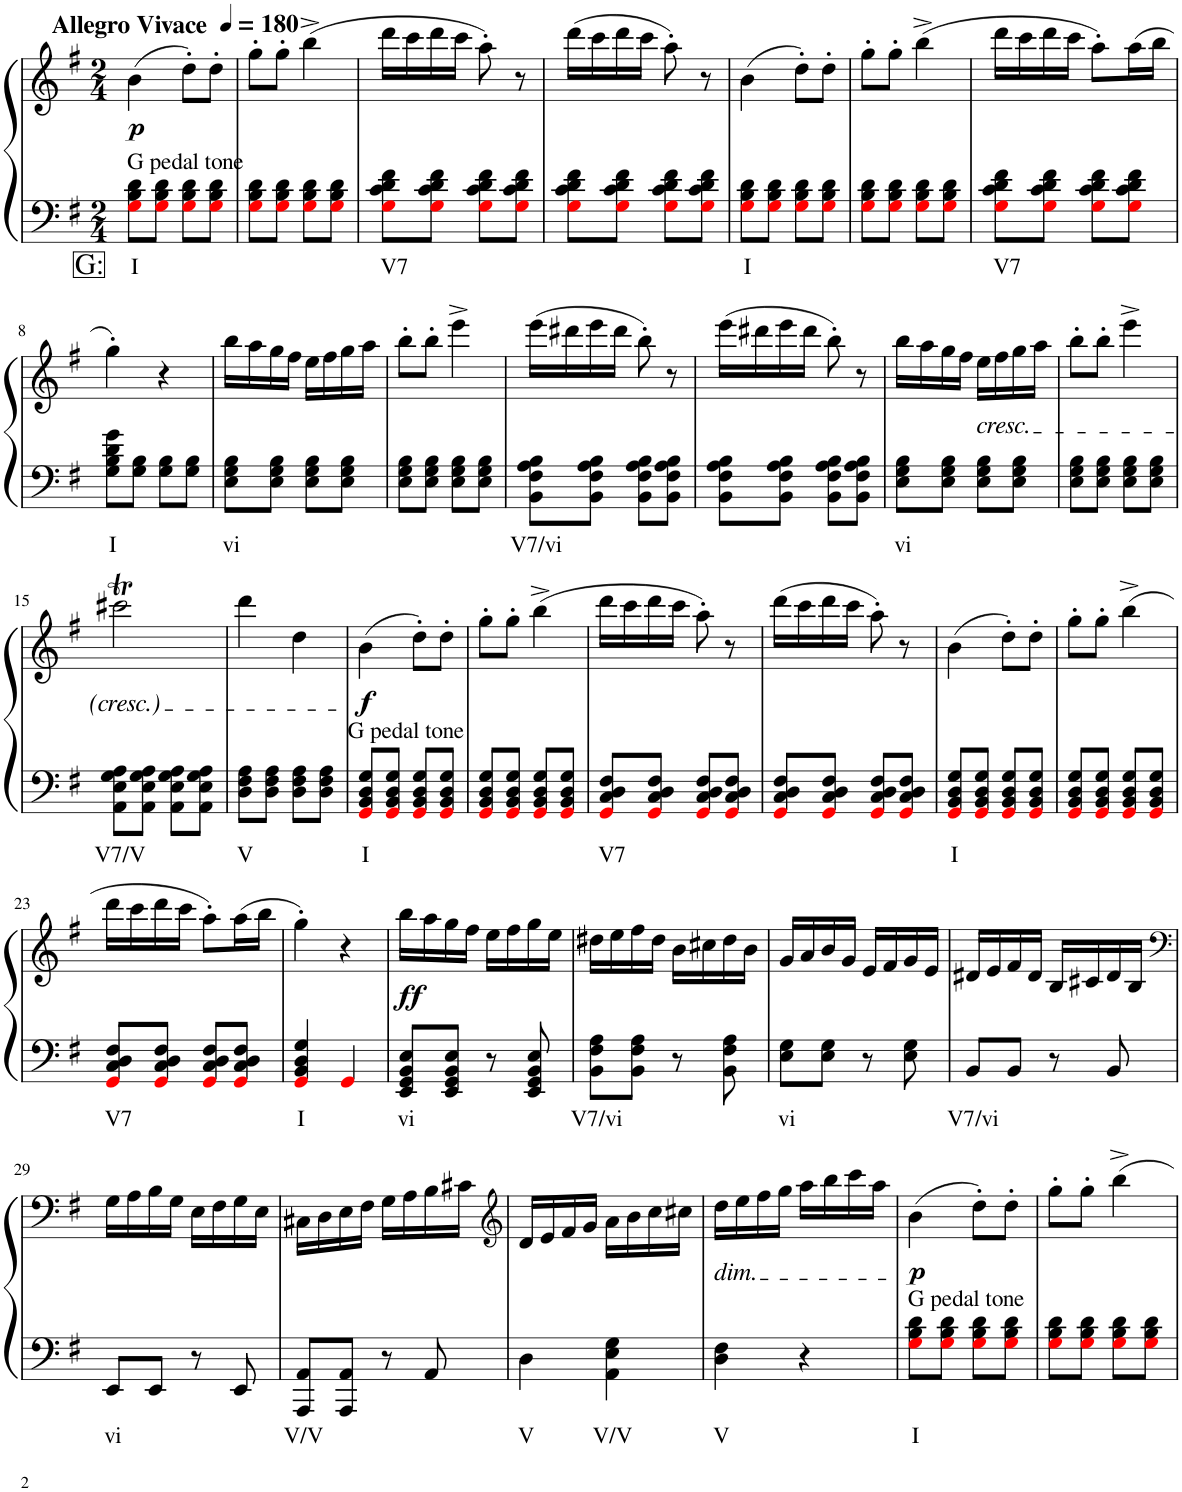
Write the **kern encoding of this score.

**kern	**text	**kern	**dynam
*part1	*part1	*part1	*part1
*staff2	*staff2	*staff1	*staff1/2
*I"Piano	*	*	*
*I'Pno.	*	*	*
*clefF4	*	*clefG2	*
*k[f#]	*	*k[f#]	*
*M2/4	*	*M2/4	*
*MM180	*	*MM180	*
=1	=1	=1	=1
!	!	!LO:TX:a:B:t=Allegro Vivace	!
!LO:TX:b:t=G&colon;	!	!	!
!LO:TX:a:t=G pedal tone	!	!	!
!	!LO:LY:b	!	!LO:DY:b
8Gi\ 8B\ 8d\L	I	(4b\	p
8Gi\ 8B\ 8d\J	.	.	.
8Gi\ 8B\ 8d\L	.	8dd'\L)	.
8Gi\ 8B\ 8d\J	.	8dd'\J	.
=2	=2	=2	=2
8Gi\ 8B\ 8d\L	.	8gg'\L	.
8Gi\ 8B\ 8d\J	.	8gg'\J	.
8Gi\ 8B\ 8d\L	.	(4bb^\	.
8Gi\ 8B\ 8d\J	.	.	.
=3	=3	=3	=3
!	!LO:LY:b	!	!
8Gi\ 8c\ 8d\ 8f#\L	V7	16ddd\LL	.
.	.	16ccc\	.
8Gi\ 8c\ 8d\ 8f#\J	.	16ddd\	.
.	.	16ccc\JJ	.
8Gi\ 8c\ 8d\ 8f#\L	.	8aa'\)	.
8Gi\ 8c\ 8d\ 8f#\J	.	8r	.
=4	=4	=4	=4
8Gi\ 8c\ 8d\ 8f#\L	.	(16ddd\LL	.
.	.	16ccc\	.
8Gi\ 8c\ 8d\ 8f#\J	.	16ddd\	.
.	.	16ccc\JJ	.
8Gi\ 8c\ 8d\ 8f#\L	.	8aa'\)	.
8Gi\ 8c\ 8d\ 8f#\J	.	8r	.
=5	=5	=5	=5
!	!LO:LY:b	!	!
8Gi\ 8B\ 8d\L	I	(4b\	.
8Gi\ 8B\ 8d\J	.	.	.
8Gi\ 8B\ 8d\L	.	8dd'\L)	.
8Gi\ 8B\ 8d\J	.	8dd'\J	.
=6	=6	=6	=6
8Gi\ 8B\ 8d\L	.	8gg'\L	.
8Gi\ 8B\ 8d\J	.	8gg'\J	.
8Gi\ 8B\ 8d\L	.	(4bb^\	.
8Gi\ 8B\ 8d\J	.	.	.
=7	=7	=7	=7
!	!LO:LY:b	!	!
8Gi\ 8c\ 8d\ 8f#\L	V7	16ddd\LL	.
.	.	16ccc\	.
8Gi\ 8c\ 8d\ 8f#\J	.	16ddd\	.
.	.	16ccc\JJ	.
8Gi\ 8c\ 8d\ 8f#\L	.	8aa'\L)	.
8Gi\ 8c\ 8d\ 8f#\J	.	(16aa\L	.
.	.	16bb\JJ	.
!!LO:LB:g=z
=8	=8	=8	=8
!	!LO:LY:b	!	!
8G\ 8B\ 8d\ 8g\L	I	4gg'\)	.
8G\ 8B\J	.	.	.
8G\ 8B\L	.	4r	.
8G\ 8B\J	.	.	.
=9	=9	=9	=9
!	!LO:LY:b	!	!
8E\ 8G\ 8B\L	vi	16bb\LL	.
.	.	16aa\	.
8E\ 8G\ 8B\J	.	16gg\	.
.	.	16ff#\JJ	.
8E\ 8G\ 8B\L	.	16ee\LL	.
.	.	16ff#\	.
8E\ 8G\ 8B\J	.	16gg\	.
.	.	16aa\JJ	.
=10	=10	=10	=10
8E\ 8G\ 8B\L	.	8bb'\L	.
8E\ 8G\ 8B\J	.	8bb'\J	.
8E\ 8G\ 8B\L	.	4eee^\	.
8E\ 8G\ 8B\J	.	.	.
=11	=11	=11	=11
!	!LO:LY:b	!	!
8BB\ 8F#\ 8A\ 8B\L	V7/vi	(16eee\LL	.
.	.	16ddd#X\	.
8BB\ 8F#\ 8A\ 8B\J	.	16eee\	.
.	.	16ddd#\JJ	.
8BB\ 8F#\ 8A\ 8B\L	.	8bb'\)	.
8BB\ 8F#\ 8A\ 8B\J	.	8r	.
=12	=12	=12	=12
8BB\ 8F#\ 8A\ 8B\L	.	(16eee\LL	.
.	.	16ddd#X\	.
8BB\ 8F#\ 8A\ 8B\J	.	16eee\	.
.	.	16ddd#\JJ	.
8BB\ 8F#\ 8A\ 8B\L	.	8bb'\)	.
8BB\ 8F#\ 8A\ 8B\J	.	8r	.
=13	=13	=13	=13
!	!LO:LY:b	!	!
8E\ 8G\ 8B\L	vi	16bb\LL	.
.	.	16aa\	.
8E\ 8G\ 8B\J	.	16gg\	.
.	.	16ff#\JJ	.
!	!	!LO:TX:b:i:t=cresc.	!
8E\ 8G\ 8B\L	.	16ee\LL	.
.	.	16ff#\	.
8E\ 8G\ 8B\J	.	16gg\	.
.	.	16aa\JJ	.
=14	=14	=14	=14
8E\ 8G\ 8B\L	.	8bb'\L	.
8E\ 8G\ 8B\J	.	8bb'\J	.
8E\ 8G\ 8B\L	.	4eee^\	.
8E\ 8G\ 8B\J	.	.	.
!!LO:LB:g=z
=15	=15	=15	=15
!	!LO:LY:b	!	!
8AA\ 8E\ 8G\ 8A\L	V7/V	2ccc#Xt\	.
8AA\ 8E\ 8G\ 8A\J	.	.	.
8AA\ 8E\ 8G\ 8A\L	.	.	.
8AA\ 8E\ 8G\ 8A\J	.	.	.
=16	=16	=16	=16
!	!LO:LY:b	!	!
8D\ 8F#\ 8A\L	V	4ddd\	.
8D\ 8F#\ 8A\J	.	.	.
8D\ 8F#\ 8A\L	.	4dd\	.
8D\ 8F#\ 8A\J	.	.	.
=17	=17	=17	=17
!LO:TX:a:t=G pedal tone	!	!	!
!	!LO:LY:b	!	!LO:DY:b
8GGi/ 8BB/ 8D/ 8G/L	I	(4b\	f
8GGi/ 8BB/ 8D/ 8G/J	.	.	.
8GGi/ 8BB/ 8D/ 8G/L	.	8dd'\L)	.
8GGi/ 8BB/ 8D/ 8G/J	.	8dd'\J	.
=18	=18	=18	=18
8GGi/ 8BB/ 8D/ 8G/L	.	8gg'\L	.
8GGi/ 8BB/ 8D/ 8G/J	.	8gg'\J	.
8GGi/ 8BB/ 8D/ 8G/L	.	(4bb^\	.
8GGi/ 8BB/ 8D/ 8G/J	.	.	.
=19	=19	=19	=19
!	!LO:LY:b	!	!
8GGi/ 8C/ 8D/ 8F#/L	V7	16ddd\LL	.
.	.	16ccc\	.
8GGi/ 8C/ 8D/ 8F#/J	.	16ddd\	.
.	.	16ccc\JJ	.
8GGi/ 8C/ 8D/ 8F#/L	.	8aa'\)	.
8GGi/ 8C/ 8D/ 8F#/J	.	8r	.
=20	=20	=20	=20
8GGi/ 8C/ 8D/ 8F#/L	.	(16ddd\LL	.
.	.	16ccc\	.
8GGi/ 8C/ 8D/ 8F#/J	.	16ddd\	.
.	.	16ccc\JJ	.
8GGi/ 8C/ 8D/ 8F#/L	.	8aa'\)	.
8GGi/ 8C/ 8D/ 8F#/J	.	8r	.
=21	=21	=21	=21
!	!LO:LY:b	!	!
8GGi/ 8BB/ 8D/ 8G/L	I	(4b\	.
8GGi/ 8BB/ 8D/ 8G/J	.	.	.
8GGi/ 8BB/ 8D/ 8G/L	.	8dd'\L)	.
8GGi/ 8BB/ 8D/ 8G/J	.	8dd'\J	.
=22	=22	=22	=22
8GGi/ 8BB/ 8D/ 8G/L	.	8gg'\L	.
8GGi/ 8BB/ 8D/ 8G/J	.	8gg'\J	.
8GGi/ 8BB/ 8D/ 8G/L	.	(4bb^\	.
8GGi/ 8BB/ 8D/ 8G/J	.	.	.
!!LO:LB:g=z
=23	=23	=23	=23
!	!LO:LY:b	!	!
8GGi/ 8C/ 8D/ 8F#/L	V7	16ddd\LL	.
.	.	16ccc\	.
8GGi/ 8C/ 8D/ 8F#/J	.	16ddd\	.
.	.	16ccc\JJ	.
8GGi/ 8C/ 8D/ 8F#/L	.	8aa'\L)	.
8GGi/ 8C/ 8D/ 8F#/J	.	(16aa\L	.
.	.	16bb\JJ	.
=24	=24	=24	=24
!	!LO:LY:b	!	!
4GGi/ 4BB/ 4D/ 4G/	I	4gg'\)	.
4GGi/	.	4r	.
=25	=25	=25	=25
!	!LO:LY:b	!	!LO:DY:b
8EE/ 8GG/ 8BB/ 8E/L	vi	16bb\LL	ff
.	.	16aa\	.
8EE/ 8GG/ 8BB/ 8E/J	.	16gg\	.
.	.	16ff#\JJ	.
8r	.	16ee\LL	.
.	.	16ff#\	.
8EE/ 8GG/ 8BB/ 8E/	.	16gg\	.
.	.	16ee\JJ	.
=26	=26	=26	=26
!	!LO:LY:b	!	!
8BB\ 8F#\ 8A\L	V7/vi	16dd#X\LL	.
.	.	16ee\	.
8BB\ 8F#\ 8A\J	.	16ff#\	.
.	.	16dd#\JJ	.
8r	.	16b\LL	.
.	.	16cc#X\	.
8BB\ 8F#\ 8A\	.	16dd#\	.
.	.	16b\JJ	.
=27	=27	=27	=27
!	!LO:LY:b	!	!
8E\ 8G\L	vi	16g/LL	.
.	.	16a/	.
8E\ 8G\J	.	16b/	.
.	.	16g/JJ	.
8r	.	16e/LL	.
.	.	16f#/	.
8E\ 8G\	.	16g/	.
.	.	16e/JJ	.
=28	=28	=28	=28
!	!LO:LY:b	!	!
8BB/L	V7/vi	16d#X/LL	.
.	.	16e/	.
8BB/J	.	16f#/	.
.	.	16d#/JJ	.
8r	.	16B/LL	.
.	.	16c#X/	.
8BB/	.	16d#/	.
.	.	16B/JJ	.
!!LO:LB:g=z
=29	=29	=29	=29
*	*	*clefF4	*
!	!LO:LY:b	!	!
8EE/L	vi	16G\LL	.
.	.	16A\	.
8EE/J	.	16B\	.
.	.	16G\JJ	.
8r	.	16E\LL	.
.	.	16F#\	.
8EE/	.	16G\	.
.	.	16E\JJ	.
=30	=30	=30	=30
!	!LO:LY:b	!	!
8AAA/ 8AA/L	V/V	16C#X\LL	.
.	.	16D\	.
8AAA/ 8AA/J	.	16E\	.
.	.	16F#\JJ	.
8r	.	16G\LL	.
.	.	16A\	.
8AA/	.	16B\	.
.	.	16c#X\JJ	.
=31	=31	=31	=31
*	*	*clefG2	*
!	!LO:LY:b	!	!
4D\	V	16d/LL	.
.	.	16e/	.
.	.	16f#/	.
.	.	16g/JJ	.
!	!LO:LY:b	!	!
4AA\ 4E\ 4G\	V/V	16a\LL	.
.	.	16b\	.
.	.	16cc\	.
.	.	16cc#X\JJ	.
=32	=32	=32	=32
!	!	!LO:TX:b:i:t=dim.	!
!	!LO:LY:b	!	!
4D\ 4F#\	V	16dd\LL	.
.	.	16ee\	.
.	.	16ff#\	.
.	.	16gg\JJ	.
4r	.	16aa\LL	.
.	.	16bb\	.
.	.	16ccc\	.
.	.	16aa\JJ	.
=33	=33	=33	=33
!LO:TX:a:t=G pedal tone	!	!	!
!	!LO:LY:b	!	!LO:DY:b
8Gi\ 8B\ 8d\L	I	(4b\	p
8Gi\ 8B\ 8d\J	.	.	.
8Gi\ 8B\ 8d\L	.	8dd'\L)	.
8Gi\ 8B\ 8d\J	.	8dd'\J	.
=34	=34	=34	=34
8Gi\ 8B\ 8d\L	.	8gg'\L	.
8Gi\ 8B\ 8d\J	.	8gg'\J	.
8Gi\ 8B\ 8d\L	.	4bb^\	.
8Gi\ 8B\ 8d\J	.	.	.
=	=	=	=
*-	*-	*-	*-
